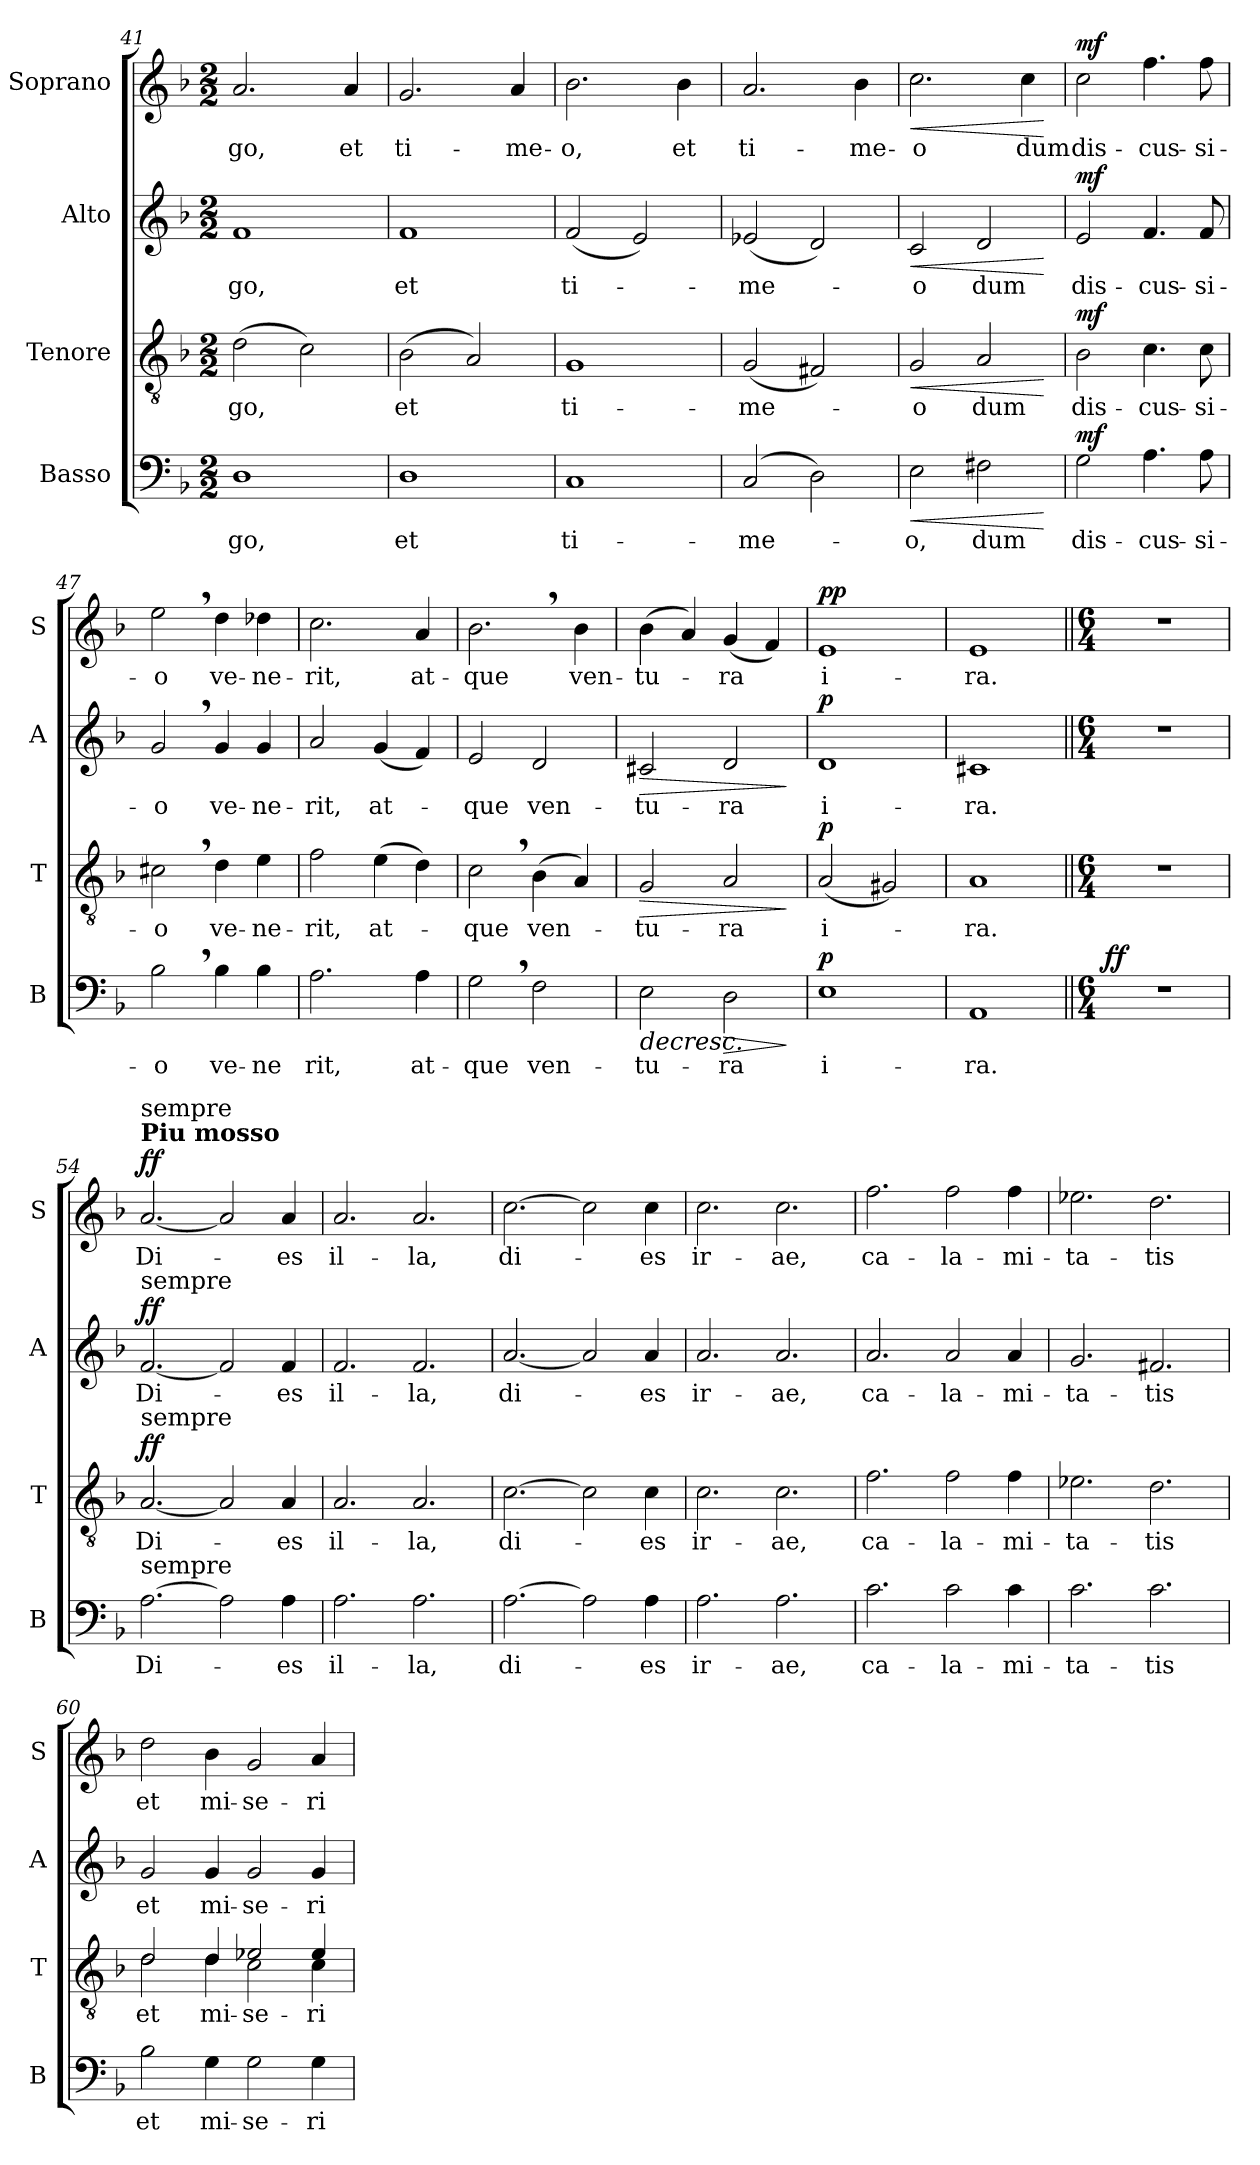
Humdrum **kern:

**kern	**text	**dynam	**kern	**text	**dynam	**kern	**text	**dynam	**kern	**text	**dynam
*part4	*part4	*part4	*part3	*part3	*part3	*part2	*part2	*part2	*part1	*part1	*part1
*staff4	*staff4	*staff4	*staff3	*staff3	*staff3	*staff2	*staff2	*staff2	*staff1	*staff1	*staff1
*I"Basso	*	*	*I"Tenore	*	*	*I"Alto	*	*	*I"Soprano	*	*
*I'B	*	*	*I'T	*	*	*I'A	*	*	*I'S	*	*
*clefF4	*	*	*clefGv2	*	*	*clefG2	*	*	*clefG2	*	*
*k[b-]	*	*	*k[b-]	*	*	*k[b-]	*	*	*k[b-]	*	*
*d:	*	*	*d:	*	*	*d:	*	*	*d:	*	*
*M2/2	*	*	*M2/2	*	*	*M2/2	*	*	*M2/2	*	*
=41	=41	=41	=41	=41	=41	=41	=41	=41	=41	=41	=41
!	!LO:LY:b	!	!	!LO:LY:b	!	!	!LO:LY:b	!	!	!LO:LY:b	!
1D	-go,	.	(>2d\	-go,	.	1f	-go,	.	2.a/	-go,	.
.	.	.	2c\)	.	.	.	.	.	.	.	.
!	!	!	!	!	!	!	!	!	!	!LO:LY:b	!
.	.	.	.	.	.	.	.	.	4a/	et	.
=42	=42	=42	=42	=42	=42	=42	=42	=42	=42	=42	=42
!	!LO:LY:b	!	!	!LO:LY:b	!	!	!LO:LY:b	!	!	!LO:LY:b	!
1D	et	.	(>2B-\	et	.	1f	et	.	2.g/	ti-	.
.	.	.	2A/)	.	.	.	.	.	.	.	.
!	!	!	!	!	!	!	!	!	!	!LO:LY:b	!
.	.	.	.	.	.	.	.	.	4a/	-me-	.
=43	=43	=43	=43	=43	=43	=43	=43	=43	=43	=43	=43
!	!LO:LY:b	!	!	!LO:LY:b	!	!	!LO:LY:b	!	!	!LO:LY:b	!
1C	ti-	.	1G	ti-	.	(<2f/	ti-	.	2.b-\	-o,	.
.	.	.	.	.	.	2e/)	.	.	.	.	.
!	!	!	!	!	!	!	!	!	!	!LO:LY:b	!
.	.	.	.	.	.	.	.	.	4b-\	et	.
=44	=44	=44	=44	=44	=44	=44	=44	=44	=44	=44	=44
!	!LO:LY:b	!	!	!LO:LY:b	!	!	!LO:LY:b	!	!	!LO:LY:b	!
(>2C/	-me-	.	(<2G/	-me-	.	(<2e-X/	-me-	.	2.a/	ti-	.
2D\)	.	.	2F#X/)	.	.	2d/)	.	.	.	.	.
!	!	!	!	!	!	!	!	!	!	!LO:LY:b	!
.	.	.	.	.	.	.	.	.	4b-\	-me-	.
=45	=45	=45	=45	=45	=45	=45	=45	=45	=45	=45	=45
!	!LO:LY:b	!LO:HP:b	!	!LO:LY:b	!LO:HP:b	!	!LO:LY:b	!LO:HP:b	!	!LO:LY:b	!LO:HP:b
2E\	-o,	<	2G/	-o	<	2c/	-o	<	2.cc\	-o	<
!	!LO:LY:b	!	!	!LO:LY:b	!	!	!LO:LY:b	!	!	!	!
2F#X\	dum	.	2A/	dum	.	2d/	dum	.	.	.	.
!	!	!	!	!	!	!	!	!	!	!LO:LY:b	!
.	.	.	.	.	.	.	.	.	4cc\	dum	.
.	.	[	.	.	[	.	.	[	.	.	[
=46	=46	=46	=46	=46	=46	=46	=46	=46	=46	=46	=46
!	!LO:LY:b	!LO:DY:a	!	!LO:LY:b	!LO:DY:a	!	!LO:LY:b	!LO:DY:a	!	!LO:LY:b	!LO:DY:a
2G\	dis-	mf	2B-\	dis-	mf	2e/	dis-	mf	2cc\	dis-	mf
!	!LO:LY:b	!	!	!LO:LY:b	!	!	!LO:LY:b	!	!	!LO:LY:b	!
4.A\	-cus-	.	4.c\	-cus-	.	4.f/	-cus-	.	4.ff\	-cus-	.
!	!LO:LY:b	!	!	!LO:LY:b	!	!	!LO:LY:b	!	!	!LO:LY:b	!
8A\	-si-	.	8c\	-si-	.	8f/	-si-	.	8ff\	-si-	.
!!LO:PB:g=z
=47	=47	=47	=47	=47	=47	=47	=47	=47	=47	=47	=47
!	!LO:LY:b	!	!	!LO:LY:b	!	!	!LO:LY:b	!	!	!LO:LY:b	!
2B-,\	-o	.	2c#X,\	-o	.	2g,/	-o	.	2ee,\	-o	.
!	!LO:LY:b	!	!	!LO:LY:b	!	!	!LO:LY:b	!	!	!LO:LY:b	!
4B-\	ve-	.	4d\	ve-	.	4g/	ve-	.	4dd\	ve-	.
!	!LO:LY:b	!	!	!LO:LY:b	!	!	!LO:LY:b	!	!	!LO:LY:b	!
4B-\	-ne	.	4e\	-ne-	.	4g/	-ne-	.	4dd-X\	-ne-	.
=48	=48	=48	=48	=48	=48	=48	=48	=48	=48	=48	=48
!	!LO:LY:b	!	!	!LO:LY:b	!	!	!LO:LY:b	!	!	!LO:LY:b	!
2.A\	rit,	.	2f\	-rit,	.	2a/	-rit,	.	2.cc\	-rit,	.
!	!	!	!	!LO:LY:b	!	!	!LO:LY:b	!	!	!	!
.	.	.	(>4e\	at-	.	(<4g/	at-	.	.	.	.
!	!LO:LY:b	!	!	!	!	!	!	!	!	!LO:LY:b	!
4A\	at-	.	4d\)	.	.	4f/)	.	.	4a/	at-	.
=49	=49	=49	=49	=49	=49	=49	=49	=49	=49	=49	=49
!	!LO:LY:b	!	!	!LO:LY:b	!	!	!LO:LY:b	!	!	!LO:LY:b	!
2G,\	-que	.	2c,\	-que	.	2e/	-que	.	2.b-,\	-que	.
!	!LO:LY:b	!	!	!LO:LY:b	!	!	!LO:LY:b	!	!	!	!
2F\	ven-	.	(>4B-\	ven-	.	2d/	ven-	.	.	.	.
!	!	!	!	!	!	!	!	!	!	!LO:LY:b	!
.	.	.	4A/)	.	.	.	.	.	4b-\	ven-	.
=50	=50	=50	=50	=50	=50	=50	=50	=50	=50	=50	=50
!	!LO:LY:b	!LO:HP:b	!	!LO:LY:b	!LO:HP:b	!	!LO:LY:b	!LO:HP:b	!	!LO:LY:b	!
2E\	-tu-	>	2G/	-tu-	>	2c#X/	-tu-	>	(>4b-\	-tu-	.
.	.	.	.	.	.	.	.	.	4a/)	.	.
!	!LO:LY:b	!LO:HP:b	!	!LO:LY:b	!	!	!LO:LY:b	!	!	!LO:LY:b	!
2D\	-ra	>	2A/	-ra	.	2d/	-ra	.	(<4g/	-ra	.
.	.	.	.	.	.	.	.	.	4f/)	.	.
.	.	] ]	.	.	]	.	.	]	.	.	.
=51	=51	=51	=51	=51	=51	=51	=51	=51	=51	=51	=51
!	!LO:LY:b	!LO:DY:a	!	!LO:LY:b	!LO:DY:a	!	!LO:LY:b	!LO:DY:a	!	!LO:LY:b	!LO:DY:a
!	!	!	!	!	!	!	!	!	!	!	!LO:DY:n=1:a
1E	i-	p	(<2A/	i-	p	1d	i-	p	1e	i-	p p
.	.	.	2G#X/)	.	.	.	.	.	.	.	.
=52	=52	=52	=52	=52	=52	=52	=52	=52	=52	=52	=52
!	!LO:LY:b	!	!	!LO:LY:b	!	!	!LO:LY:b	!	!	!LO:LY:b	!
1AA	-ra.	.	1A	-ra.	.	1c#X	-ra.	.	1e	-ra.	.
=53||	=53||	=53||	=53||	=53||	=53||	=53||	=53||	=53||	=53||	=53||	=53||
*M6/4	*	*	*M6/4	*	*	*M6/4	*	*	*M6/4	*	*
!	!	!LO:DY:a	!	!	!	!	!	!	!	!	!
1.r	.	ff	1.r	.	.	1.r	.	.	1.r	.	.
=54	=54	=54	=54	=54	=54	=54	=54	=54	=54	=54	=54
*	*	*	*	*	*	*	*	*	*MM216	*	*
!	!	!	!	!	!	!	!	!	!LO:TX:a:B:t=Piu mosso	!	!
!	!	!	!	!	!	!	!	!	!LO:TX:a:t=sempre	!	!
!	!	!	!	!	!	!LO:TX:a:t=sempre	!	!	!	!	!
!	!	!	!LO:TX:a:t=sempre	!	!	!	!	!	!	!	!
!LO:TX:a:t=sempre	!	!	!	!	!	!	!	!	!	!	!
!	!LO:LY:b	!	!	!LO:LY:b	!LO:DY:a	!	!LO:LY:b	!LO:DY:a	!	!LO:LY:b	!LO:DY:a
[2.A\	Di-	.	[2.A/	Di-	ff	[2.f/	Di-	ff	[2.a/	Di-	ff
2A\]	.	.	2A/]	.	.	2f/]	.	.	2a/]	.	.
!	!LO:LY:b	!	!	!LO:LY:b	!	!	!LO:LY:b	!	!	!LO:LY:b	!
4A\	-es	.	4A/	-es	.	4f/	-es	.	4a/	-es	.
=55	=55	=55	=55	=55	=55	=55	=55	=55	=55	=55	=55
!	!LO:LY:b	!	!	!LO:LY:b	!	!	!LO:LY:b	!	!	!LO:LY:b	!
2.A\	il-	.	2.A/	il-	.	2.f/	il-	.	2.a/	il-	.
!	!LO:LY:b	!	!	!LO:LY:b	!	!	!LO:LY:b	!	!	!LO:LY:b	!
2.A\	-la,	.	2.A/	-la,	.	2.f/	-la,	.	2.a/	-la,	.
=56	=56	=56	=56	=56	=56	=56	=56	=56	=56	=56	=56
!	!LO:LY:b	!	!	!LO:LY:b	!	!	!LO:LY:b	!	!	!LO:LY:b	!
[2.A\	di-	.	[2.c\	di-	.	[2.a/	di-	.	[2.cc\	di-	.
2A\]	.	.	2c\]	.	.	2a/]	.	.	2cc\]	.	.
!	!LO:LY:b	!	!	!LO:LY:b	!	!	!LO:LY:b	!	!	!LO:LY:b	!
4A\	-es	.	4c\	-es	.	4a/	-es	.	4cc\	-es	.
=57	=57	=57	=57	=57	=57	=57	=57	=57	=57	=57	=57
!	!LO:LY:b	!	!	!LO:LY:b	!	!	!LO:LY:b	!	!	!LO:LY:b	!
2.A\	ir-	.	2.c\	ir-	.	2.a/	ir-	.	2.cc\	ir-	.
!	!LO:LY:b	!	!	!LO:LY:b	!	!	!LO:LY:b	!	!	!LO:LY:b	!
2.A\	-ae,	.	2.c\	-ae,	.	2.a/	-ae,	.	2.cc\	-ae,	.
!!LO:LB:g=z
=58	=58	=58	=58	=58	=58	=58	=58	=58	=58	=58	=58
!	!LO:LY:b	!	!	!LO:LY:b	!	!	!LO:LY:b	!	!	!LO:LY:b	!
2.c\	ca-	.	2.f\	ca-	.	2.a/	ca-	.	2.ff\	ca-	.
!	!LO:LY:b	!	!	!LO:LY:b	!	!	!LO:LY:b	!	!	!LO:LY:b	!
2c\	-la-	.	2f\	-la-	.	2a/	-la-	.	2ff\	-la-	.
!	!LO:LY:b	!	!	!LO:LY:b	!	!	!LO:LY:b	!	!	!LO:LY:b	!
4c\	-mi-	.	4f\	-mi-	.	4a/	-mi-	.	4ff\	-mi-	.
=59	=59	=59	=59	=59	=59	=59	=59	=59	=59	=59	=59
!	!LO:LY:b	!	!	!LO:LY:b	!	!	!LO:LY:b	!	!	!LO:LY:b	!
2.c\	-ta-	.	2.e-X\	-ta-	.	2.g/	-ta-	.	2.ee-X\	-ta-	.
!	!LO:LY:b	!	!	!LO:LY:b	!	!	!LO:LY:b	!	!	!LO:LY:b	!
2.c\	-tis	.	2.d\	-tis	.	2.f#X/	-tis	.	2.dd\	-tis	.
=60	=60	=60	=60	=60	=60	=60	=60	=60	=60	=60	=60
!	!LO:LY:b	!	!	!LO:LY:b	!	!	!LO:LY:b	!	!	!LO:LY:b	!
*	*	*	*^	*	*	*	*	*	*	*	*
2B-\	et	.	2d/	2d\	et	.	2g/	et	.	2dd\	et	.
!	!LO:LY:b	!	!	!	!LO:LY:b	!	!	!LO:LY:b	!	!	!LO:LY:b	!
4G\	mi-	.	4d/	4d\	mi-	.	4g/	mi-	.	4b-\	mi-	.
!	!LO:LY:b	!	!	!	!LO:LY:b	!	!	!LO:LY:b	!	!	!LO:LY:b	!
2G\	-se-	.	2e-X/	2c\	-se-	.	2g/	-se-	.	2g/	-se-	.
!	!LO:LY:b	!	!	!	!LO:LY:b	!	!	!LO:LY:b	!	!	!LO:LY:b	!
4G\	-ri-	.	4e-/	4c\	-ri-	.	4g/	-ri-	.	4a/	-ri-	.
*	*	*	*v	*v	*	*	*	*	*	*	*	*
=	=	=	=	=	=	=	=	=	=	=	=
*-	*-	*-	*-	*-	*-	*-	*-	*-	*-	*-	*-
